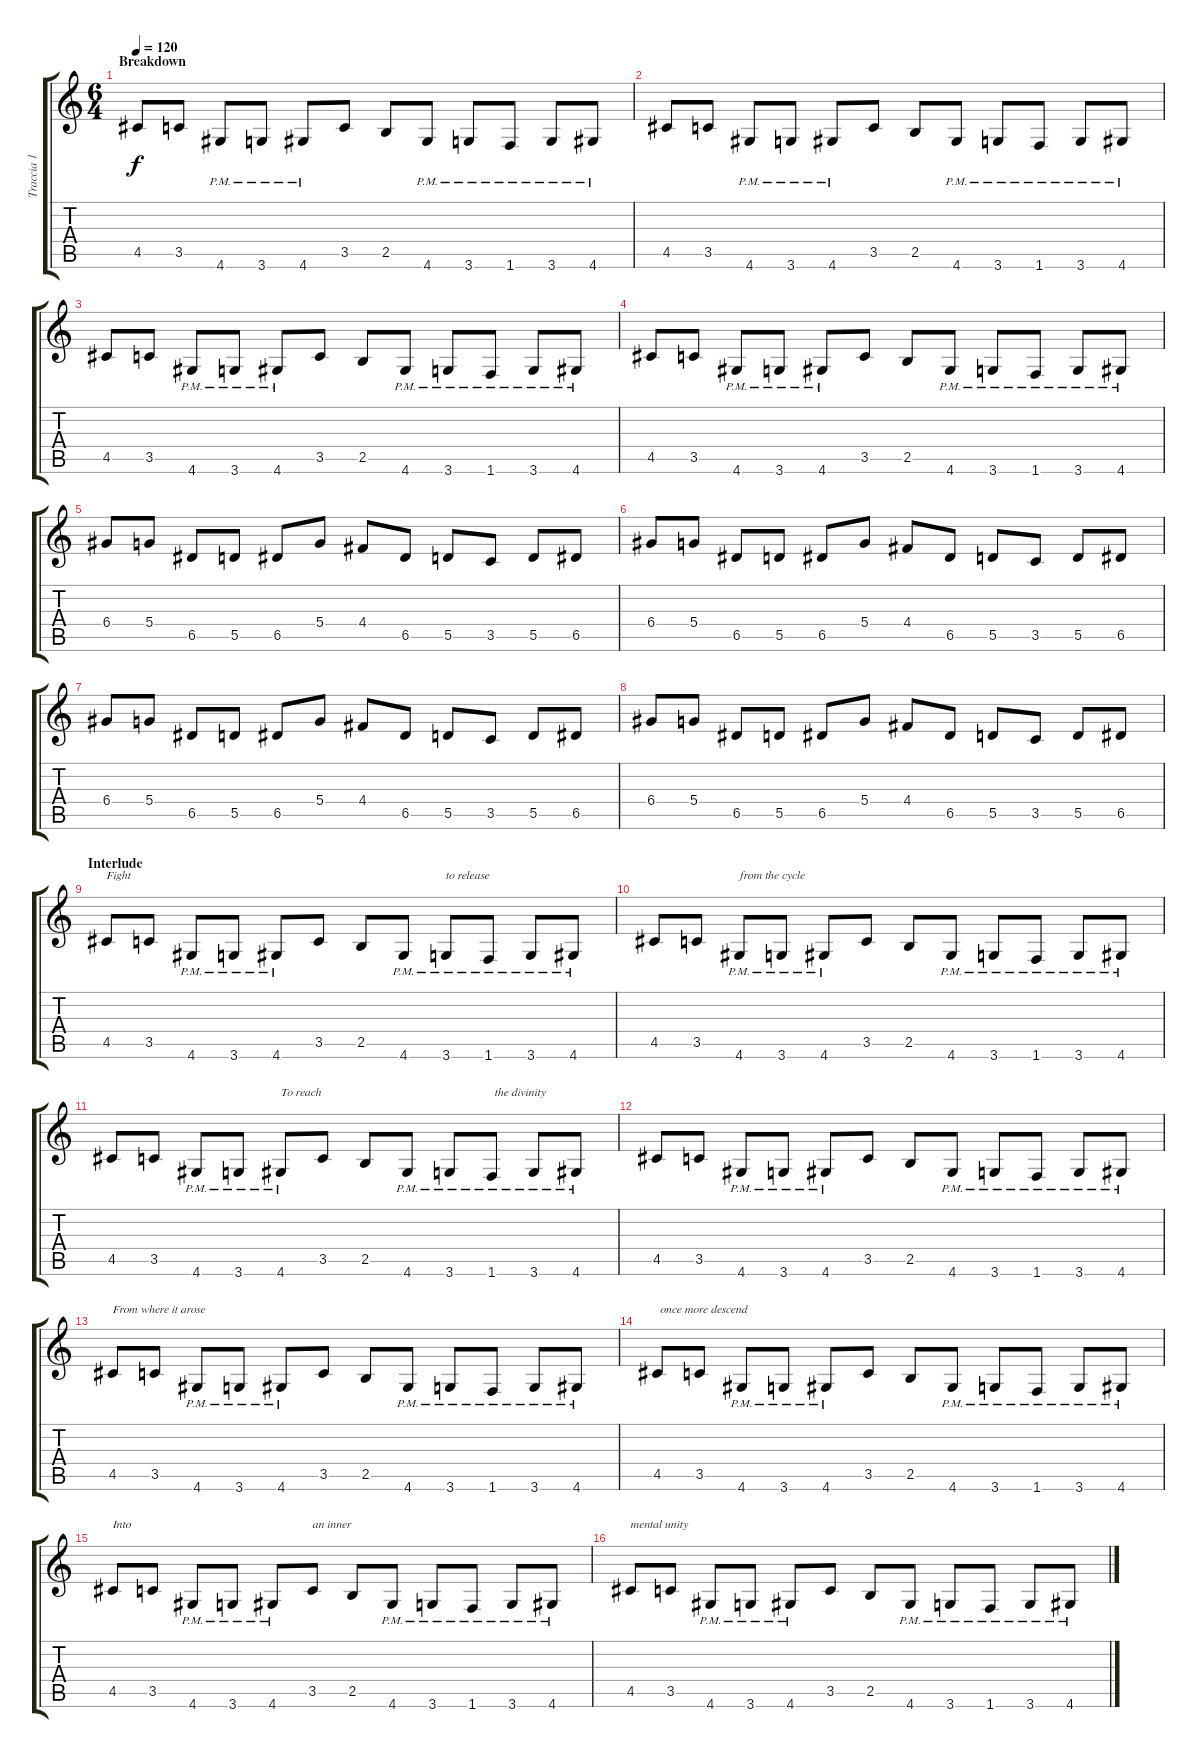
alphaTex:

\track ("Traccia 1" "Traccia 1") {instrument distortionguitar}
\staff {score tabs}
\tuning (E4 B3 G3 D3 A2 E2) {hide}
\ts (6 4)
\section ("" "Breakdown")
\tempo 120
\clef g2
\ks c
4.5.8{dy f} 3.5.8 4.6{pm}.8 3.6{pm}.8 4.6{pm}.8 3.5.8 2.5.8 4.6{pm}.8 3.6{pm}.8 1.6{pm}.8 3.6{pm}.8 4.6{pm}.8 |
4.5.8 3.5.8 4.6{pm}.8 3.6{pm}.8 4.6{pm}.8 3.5.8 2.5.8 4.6{pm}.8 3.6{pm}.8 1.6{pm}.8 3.6{pm}.8 4.6{pm}.8 |
4.5.8 3.5.8 4.6{pm}.8 3.6{pm}.8 4.6{pm}.8 3.5.8 2.5.8 4.6{pm}.8 3.6{pm}.8 1.6{pm}.8 3.6{pm}.8 4.6{pm}.8 |
4.5.8 3.5.8 4.6{pm}.8 3.6{pm}.8 4.6{pm}.8 3.5.8 2.5.8 4.6{pm}.8 3.6{pm}.8 1.6{pm}.8 3.6{pm}.8 4.6{pm}.8 |
6.4.8 5.4.8 6.5.8 5.5.8 6.5.8 5.4.8 4.4.8 6.5.8 5.5.8 3.5.8 5.5.8 6.5.8 |
6.4.8 5.4.8 6.5.8 5.5.8 6.5.8 5.4.8 4.4.8 6.5.8 5.5.8 3.5.8 5.5.8 6.5.8 |
6.4.8 5.4.8 6.5.8 5.5.8 6.5.8 5.4.8 4.4.8 6.5.8 5.5.8 3.5.8 5.5.8 6.5.8 |
6.4.8 5.4.8 6.5.8 5.5.8 6.5.8 5.4.8 4.4.8 6.5.8 5.5.8 3.5.8 5.5.8 6.5.8 |
\section ("" "Interlude")
4.5.8{txt "Fight "} 3.5.8 4.6{pm}.8 3.6{pm}.8 4.6{pm}.8 3.5.8 2.5.8 4.6{pm}.8 3.6{pm}.8{txt "to release "} 1.6{pm}.8 3.6{pm}.8 4.6{pm}.8 |
4.5.8 3.5.8 4.6{pm}.8{txt "from the cycle"} 3.6{pm}.8 4.6{pm}.8 3.5.8 2.5.8 4.6{pm}.8 3.6{pm}.8 1.6{pm}.8 3.6{pm}.8 4.6{pm}.8 |
4.5.8 3.5.8 4.6{pm}.8 3.6{pm}.8 4.6{pm}.8{txt "To reach"} 3.5.8 2.5.8 4.6{pm}.8 3.6{pm}.8 1.6{pm}.8{txt " the divinity "} 3.6{pm}.8 4.6{pm}.8 |
4.5.8 3.5.8 4.6{pm}.8 3.6{pm}.8 4.6{pm}.8 3.5.8 2.5.8 4.6{pm}.8 3.6{pm}.8 1.6{pm}.8 3.6{pm}.8 4.6{pm}.8 |
4.5.8{txt "From where it arose"} 3.5.8 4.6{pm}.8 3.6{pm}.8 4.6{pm}.8 3.5.8 2.5.8 4.6{pm}.8 3.6{pm}.8 1.6{pm}.8 3.6{pm}.8 4.6{pm}.8 |
4.5.8{txt " once more descend"} 3.5.8 4.6{pm}.8 3.6{pm}.8 4.6{pm}.8 3.5.8 2.5.8 4.6{pm}.8 3.6{pm}.8 1.6{pm}.8 3.6{pm}.8 4.6{pm}.8 |
4.5.8{txt "Into "} 3.5.8 4.6{pm}.8 3.6{pm}.8 4.6{pm}.8 3.5.8{txt "an inner "} 2.5.8 4.6{pm}.8 3.6{pm}.8 1.6{pm}.8 3.6{pm}.8 4.6{pm}.8 |
4.5.8{txt "mental unity"} 3.5.8 4.6{pm}.8 3.6{pm}.8 4.6{pm}.8 3.5.8 2.5.8 4.6{pm}.8 3.6{pm}.8 1.6{pm}.8 3.6{pm}.8 4.6{pm}.8
